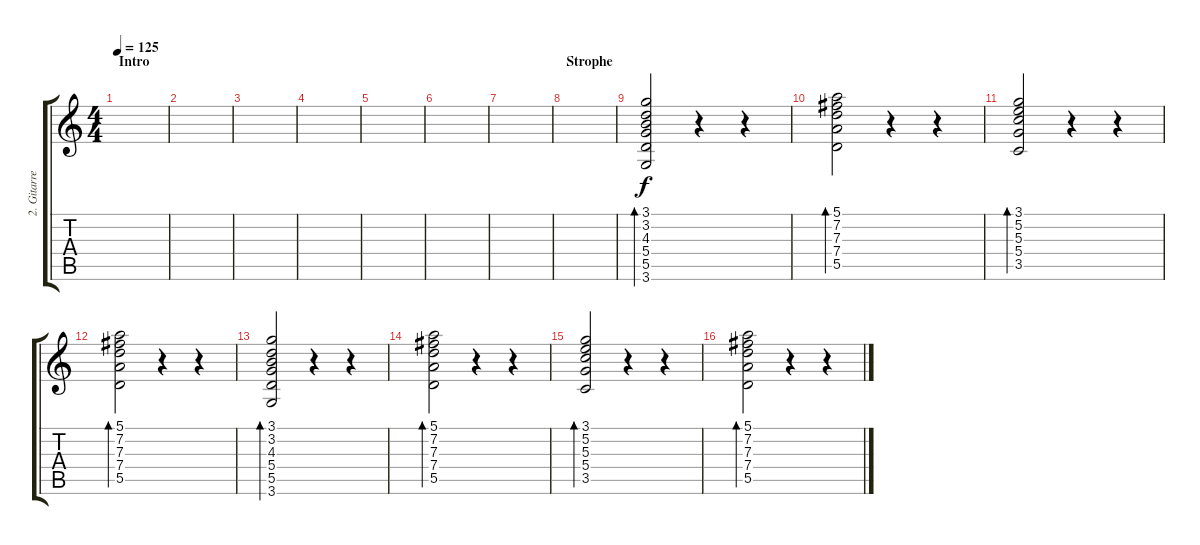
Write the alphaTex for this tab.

\track ("2. Gitarre" "2. Gitarre") {instrument electricguitarjazz}
\staff {score tabs}
\tuning (E4 B3 G3 D3 A2 E2) {hide}
\ts (4 4)
\section ("" "Intro")
\tempo 125
\clef g2
\ks c
|
|
|
|
|
|
|
\section ("" "Strophe")
|
(3.1 3.2 4.3 5.4 5.5 3.6).2{bd 60} r.4 r.4 |
(5.1 7.2 7.3 7.4 5.5).2{bd 60} r.4 r.4 |
(3.1 5.2 5.3 5.4 3.5).2{bd 60} r.4 r.4 |
(5.1 7.2 7.3 7.4 5.5).2{bd 60} r.4 r.4 |
(3.1 3.2 4.3 5.4 5.5 3.6).2{bd 60} r.4 r.4 |
(5.1 7.2 7.3 7.4 5.5).2{bd 60} r.4 r.4 |
(3.1 5.2 5.3 5.4 3.5).2{bd 60} r.4 r.4 |
(5.1 7.2 7.3 7.4 5.5).2{bd 60} r.4 r.4
